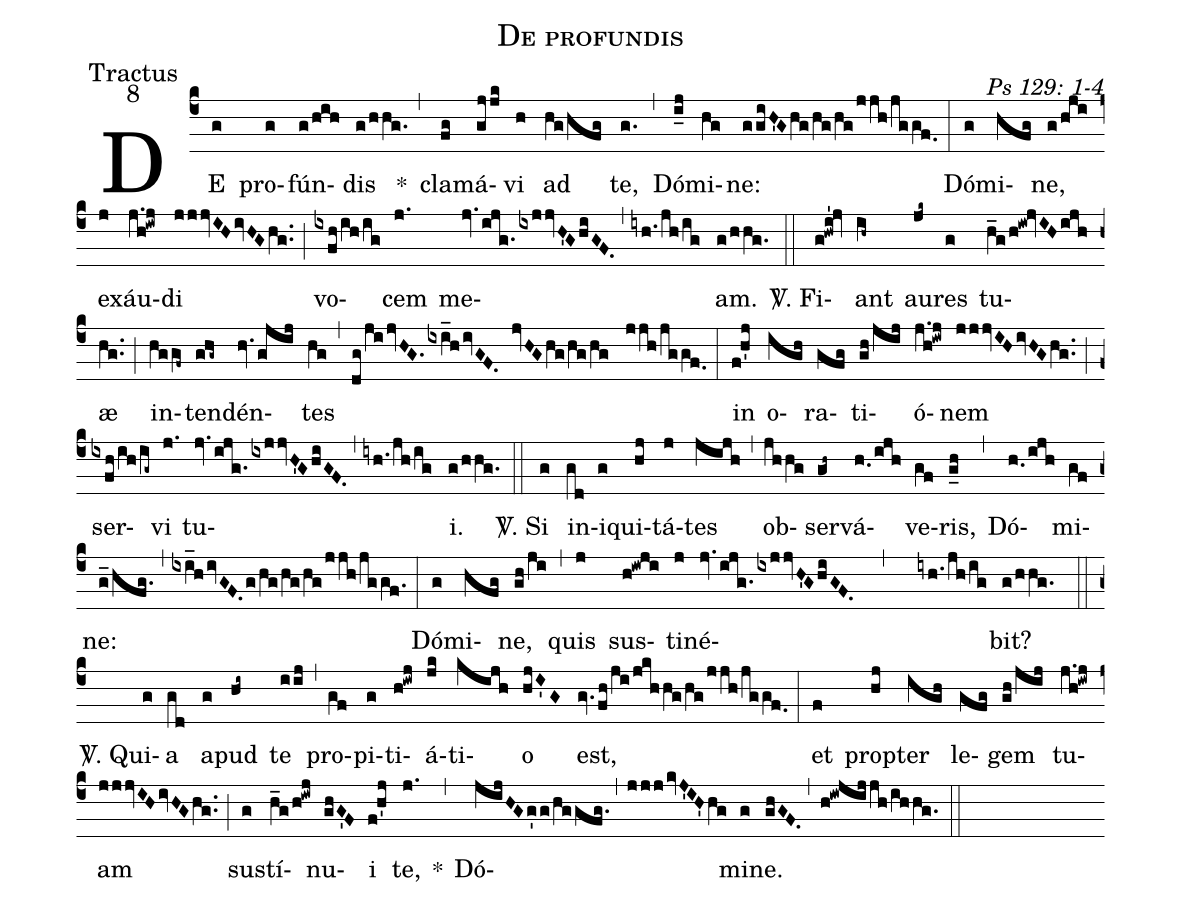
name: De profundis;
office-part: Tractus;
mode: 8;
commentary: Ps 129: 1-4;
%%
(c4) DE(g) pro(g)fún(g/hih)dis(g/hhg.) *(,) cla(fg)má(gjjk)vi(h) ad(hg/hfg) te,(g.) (,) Dó(i_j)mi(hg)ne:(ggiH'Ghg/hg/hg/jjh/jggf.0) (:)
Dó(g)mi(hfg)ne,(g/hji) ex(j)áu(j.h!iwj)di(jjjvIHivHGhg..) (;) vo(ixfh/ih/ig)cem(j.) me(jv.ijg.ixjjvH'GhiGF.)(,)(iyh./jh/ig)am.(g/hhg.) (::)
<sp>V/</sp>. Fi(g!hwi'!jv)ant(ih~) au(jk~)res(g) tu(h_g/h!iw!jvIHijh)æ(hg..) (;) in(hggf~)ten(ghg~)dén(hv.gjij)tes(hg) (,)(dg/jijvHG.ixi_hivGF.)(jvHGhg/hg/hg)(jjh/jggf.0) (:)
in(f!h'j) o(igh)ra(gfg)ti(gh/jij)ó(j.h!iwj)nem(jjjvIHivHGhg..) (;) ser(ixfh/ih/ig~)vi(j.) tu(jv.ijg.ixjjvH'GhiGF.)(,)(iyh./jh/ig)i.(g/hhg.) (::)
<sp>V/</sp>. Si(g) in(gd)i(g)qui(hj)tá(j)tes(jijh) (,) ob(jhhg)ser(gh~)vá(h.0/ijh)ve(gf)ris,(g_h) (,) Dó(h.0/ijh)mi(gf)ne:(g_/hfg.) (,) (ixi_hivGF.g/hg/hg/hg/jjh/jggf.) (:)
Dó(g)mi(hfg)ne,(gh/ji) (,) quis(j) sus(h!iwji)ti(j)né(jv.ijg.ixjjvH'GhiGF. , iyh./jh/ig)bit?(g/hhg.) (::)
<sp>V/</sp>. Qui(g)a(gd) a(g)pud(hi~) te(iij) (,) pro(gf)pi(g)ti(h!iwj)á(jk)ti(kijh)o(hjI'G) est,(gv.fh/ji/jkhhg/hg/jjh/jggf.0) (:)
et(f) prop(hj)ter(igh) le(gfg)gem(gh/jij) tu(j.h!iwj)am(jjjvIHivHGhg..) (;) sus(g)tí(h_g/h!iwj)nu(ghG'F)i(f!h'j) te,(j.) *(,) Dó(jijHGg'g/hggfg./,/jjjkvJ'IH'hg)mi(g)ne.(ghGF.) (,) (h!iwjijjh/ihhg.) (::)
